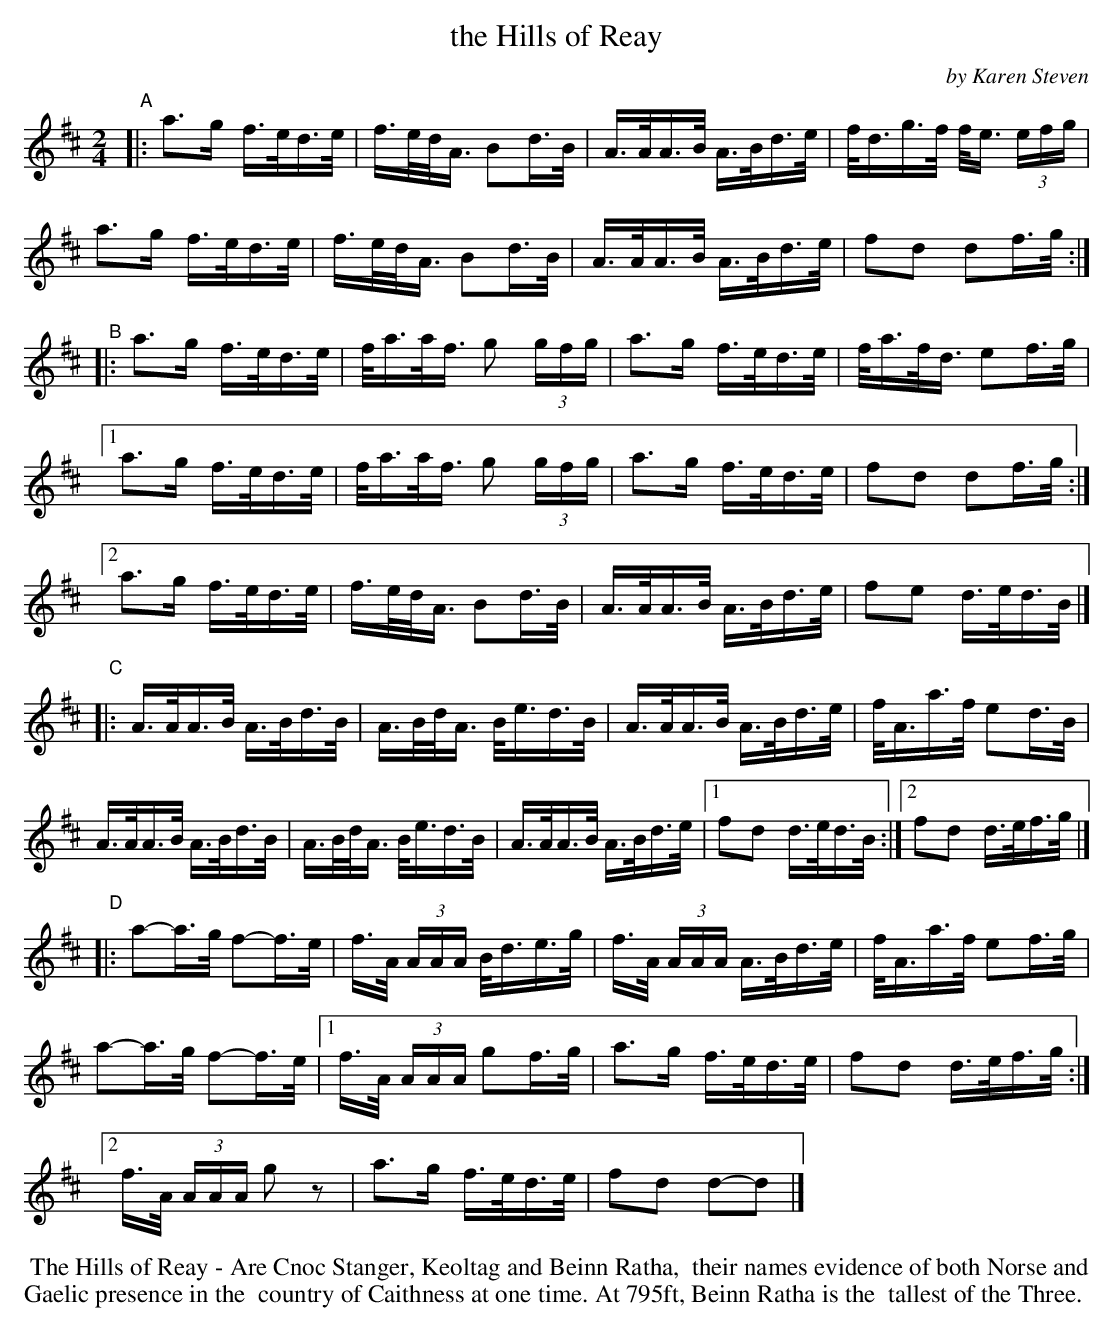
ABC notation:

X:1
T: the Hills of Reay
C: by Karen Steven
M: 2/4
L: 1/16
K: D
"^A"|:\
a3g f>ed>e | f>ed<A B2d>B | A>AA>B A>Bd>e | f<dg>f f<e (3efg |
a3g f>ed>e | f>ed<A B2d>B | A>AA>B A>Bd>e | f2d2 d2f>g :|
"^B"|:\
   a3g f>ed>e | f<aa<f g2 (3gfg | a3g f>ed>e | f<af<d e2f>g |
[1 a3g f>ed>e | f<aa<f g2 (3gfg | a3g f>ed>e | f2d2  d2f>g :|
[2 a3g f>ed>e | f>ed<A B2d>B | A>AA>B A>Bd>e | f2e2 d>ed>B |]
"^C"|:\
A>AA>B A>Bd>B | A>Bd<A B<ed>B | A>AA>B A>Bd>e | f<Aa>f e2d>B |
A>AA>B A>Bd>B | A>Bd<A B<ed>B | A>AA>B A>Bd>e |1 f2d2 d>ed>B :|2 f2d2 d>ef>g |]
"^D"|:\
a2-a>g f2-f>e |  f>A (3AAA B<de>g |f>A (3AAA A>Bd>e | f<Aa>f e2f>g |
a2-a>g f2-f>e |1 f>A (3AAA g2f>g | a3g f>ed>e | f2d2 d>ef>g :|
              [2 f>A (3AAA g2z2 | a3g f>ed>e | f2d2 d2-d2 |]
